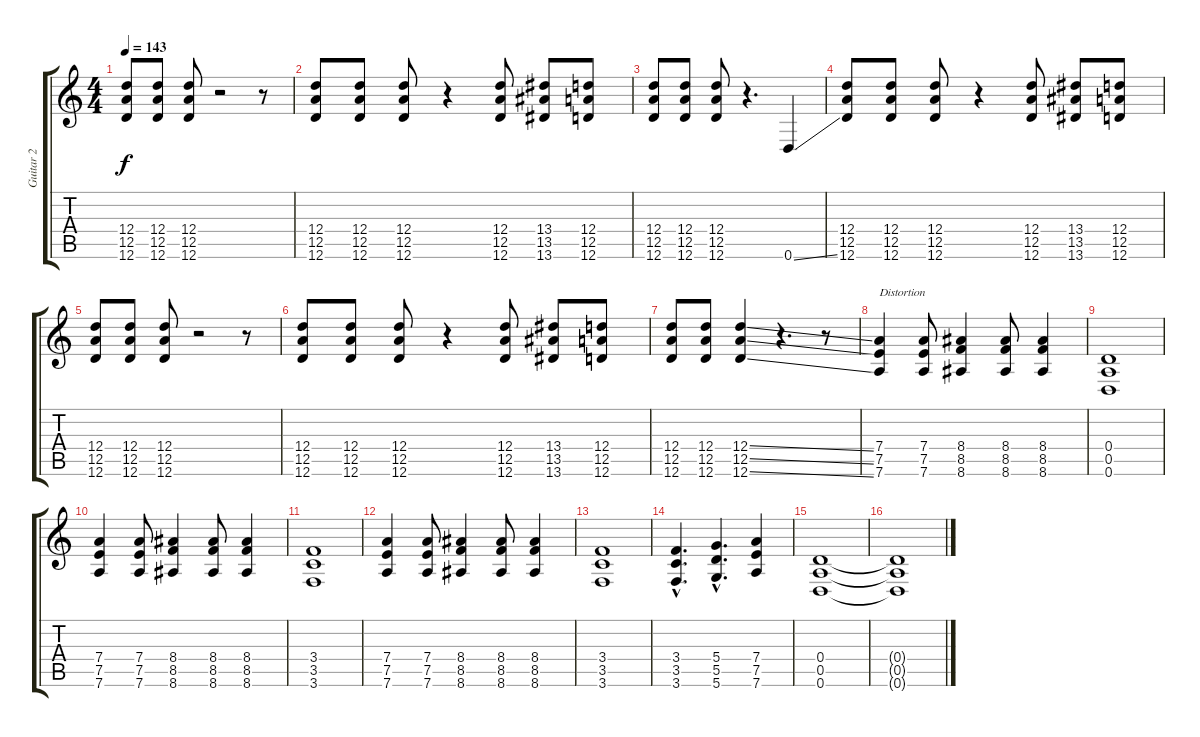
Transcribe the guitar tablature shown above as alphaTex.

\track ("Guitar 2" "Guitar 2") {instrument overdrivenguitar}
\staff {score tabs}
\tuning (E4 B3 G3 D3 A2 D2) {hide}
\ts (4 4)
\tempo 143
\clef g2
\ks c
(12.4 12.5 12.6).8{dy f} (12.4 12.5 12.6).8 (12.4 12.5 12.6).8 r.2 r.8 |
(12.4 12.5 12.6).8 (12.4 12.5 12.6).8 (12.4 12.5 12.6).8 r.4 (12.4 12.5 12.6).8 (13.4 13.5 13.6).8 (12.4 12.5 12.6).8 |
(12.4 12.5 12.6).8 (12.4 12.5 12.6).8 (12.4 12.5 12.6).8 r.4{d} 0.6{ss}.4 |
(12.4 12.5 12.6).8 (12.4 12.5 12.6).8 (12.4 12.5 12.6).8 r.4 (12.4 12.5 12.6).8 (13.4 13.5 13.6).8 (12.4 12.5 12.6).8 |
(12.4 12.5 12.6).8 (12.4 12.5 12.6).8 (12.4 12.5 12.6).8 r.2 r.8 |
(12.4 12.5 12.6).8 (12.4 12.5 12.6).8 (12.4 12.5 12.6).8 r.4 (12.4 12.5 12.6).8 (13.4 13.5 13.6).8 (12.4 12.5 12.6).8 |
(12.4 12.5 12.6).8 (12.4 12.5 12.6).8 (12.4{ss} 12.5{ss} 12.6{ss}).4 r.4{d} r.8 |
(7.4 7.5 7.6).4{txt "Distortion" instrument distortionguitar} (7.4 7.5 7.6).8 (8.4 8.5 8.6).4 (8.4 8.5 8.6).8 (8.4 8.5 8.6).4 |
(0.4 0.5 0.6).1 |
(7.4 7.5 7.6).4 (7.4 7.5 7.6).8 (8.4 8.5 8.6).4 (8.4 8.5 8.6).8 (8.4 8.5 8.6).4 |
(3.4 3.5 3.6).1 |
(7.4 7.5 7.6).4 (7.4 7.5 7.6).8 (8.4 8.5 8.6).4 (8.4 8.5 8.6).8 (8.4 8.5 8.6).4 |
(3.4 3.5 3.6).1 |
(3.4{hac} 3.5{hac} 3.6{hac}).4{d} (5.4{hac} 5.5{hac} 5.6{hac}).4{d} (7.4 7.5 7.6).4 |
(0.4 0.5 0.6).1 |
(0.4{t} 0.5{t} 0.6{t}).1
